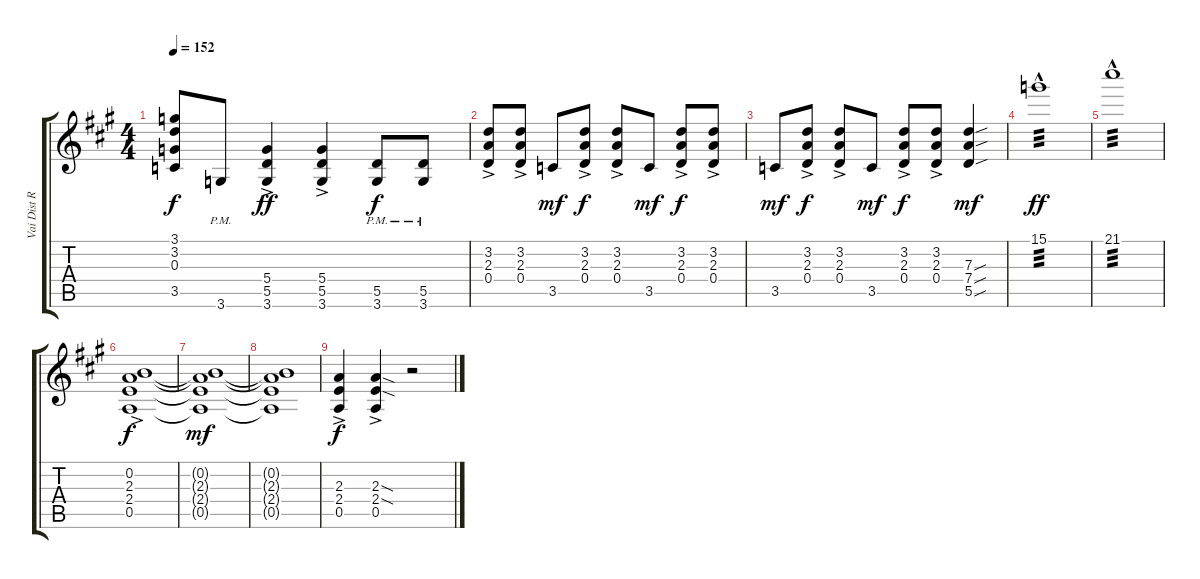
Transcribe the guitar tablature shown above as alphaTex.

\track ("Vai Dist Rhy" "Vai Dist R") {instrument overdrivenguitar}
\staff {score tabs}
\tuning (E4 B3 G3 D3 A2 E2) {hide}
\ts (4 4)
\tempo 152
\clef g2
\ks a
(3.1{t} 3.2{t} 0.3{t} 3.5{t}).8{dy f} 3.6{pm}.8 (5.4{ac} 5.5{ac} 3.6{ac}).4{dy ff} (5.4{ac} 5.5{ac} 3.6{ac}).4 (5.5{pm} 3.6{pm}).8{dy f} (5.5{pm} 3.6{pm}).8 |
(3.2{ac} 2.3{ac} 0.4{ac}).8 (3.2{ac} 2.3{ac} 0.4{ac}).8 3.5.8{dy mf} (3.2{ac} 2.3{ac} 0.4{ac}).8{dy f} (3.2{ac} 2.3{ac} 0.4{ac}).8 3.5.8{dy mf} (3.2{ac} 2.3{ac} 0.4{ac}).8{dy f} (3.2{ac} 2.3{ac} 0.4{ac}).8 |
3.5.8{dy mf} (3.2{ac} 2.3{ac} 0.4{ac}).8{dy f} (3.2{ac} 2.3{ac} 0.4{ac}).8 3.5.8{dy mf} (3.2{ac} 2.3{ac} 0.4{ac}).8{dy f} (3.2{ac} 2.3{ac} 0.4{ac}).8 (7.3{sou} 7.4{sou} 5.5{sou}).4{dy mf} |
15.1{hac}.1{tp 3 dy ff} |
21.1{hac}.1{tp 3} |
(0.2{ac} 2.3{ac} 2.4{ac} 0.5{ac}).1{dy f} |
(0.2{t} 2.3{t} 2.4{t} 0.5{t}).1{dy mf} |
(0.2{t} 2.3{t} 2.4{t} 0.5{t}).1 |
(2.3{ac} 2.4{ac} 0.5{ac}).4{dy f} (2.3{sod ac} 2.4{sod ac} 0.5{ac}).4 r.2
